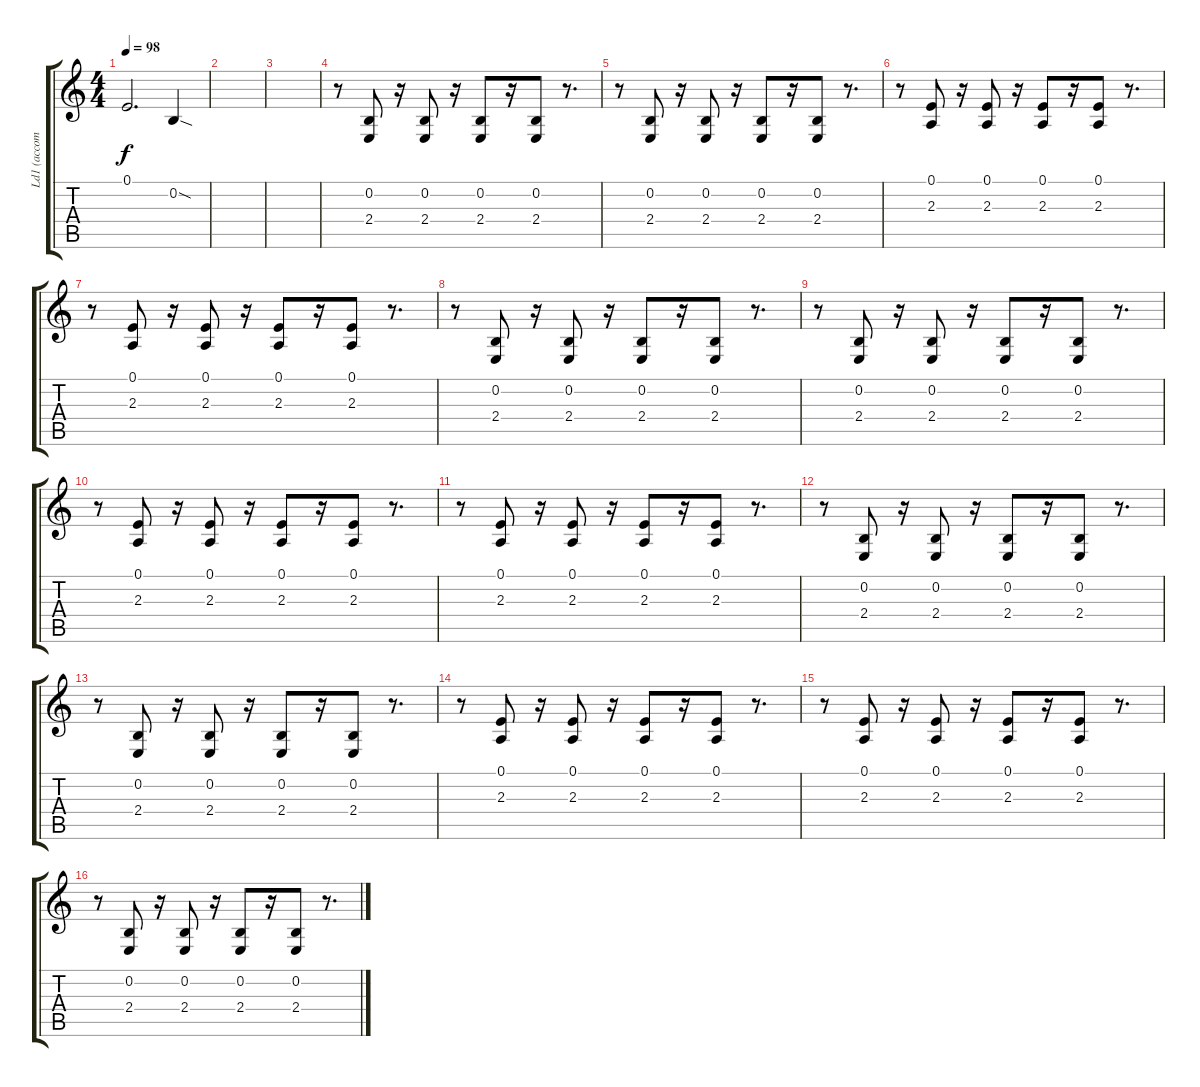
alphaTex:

\track ("Ld1 (accomp 2)" "Ld1 (accom") {instrument lead1square}
\staff {score tabs}
\tuning (E4 B3 G3 D3 A2 E2) {hide}
\ts (4 4)
\tempo 98
\clef g2
\ks c
0.1{t}.2{d dy f} 0.2{sod}.4 |
|
|
r.8 (0.2 2.4).8 r.16 (0.2 2.4).8 r.16 (0.2 2.4).8 r.16 (0.2 2.4).8 r.8{d} |
r.8 (0.2 2.4).8 r.16 (0.2 2.4).8 r.16 (0.2 2.4).8 r.16 (0.2 2.4).8 r.8{d} |
r.8 (0.1 2.3).8 r.16 (0.1 2.3).8 r.16 (0.1 2.3).8 r.16 (0.1 2.3).8 r.8{d} |
r.8 (0.1 2.3).8 r.16 (0.1 2.3).8 r.16 (0.1 2.3).8 r.16 (0.1 2.3).8 r.8{d} |
r.8 (0.2 2.4).8 r.16 (0.2 2.4).8 r.16 (0.2 2.4).8 r.16 (0.2 2.4).8 r.8{d} |
r.8 (0.2 2.4).8 r.16 (0.2 2.4).8 r.16 (0.2 2.4).8 r.16 (0.2 2.4).8 r.8{d} |
r.8 (0.1 2.3).8 r.16 (0.1 2.3).8 r.16 (0.1 2.3).8 r.16 (0.1 2.3).8 r.8{d} |
r.8 (0.1 2.3).8 r.16 (0.1 2.3).8 r.16 (0.1 2.3).8 r.16 (0.1 2.3).8 r.8{d} |
r.8 (0.2 2.4).8 r.16 (0.2 2.4).8 r.16 (0.2 2.4).8 r.16 (0.2 2.4).8 r.8{d} |
r.8 (0.2 2.4).8 r.16 (0.2 2.4).8 r.16 (0.2 2.4).8 r.16 (0.2 2.4).8 r.8{d} |
r.8 (0.1 2.3).8 r.16 (0.1 2.3).8 r.16 (0.1 2.3).8 r.16 (0.1 2.3).8 r.8{d} |
r.8 (0.1 2.3).8 r.16 (0.1 2.3).8 r.16 (0.1 2.3).8 r.16 (0.1 2.3).8 r.8{d} |
r.8 (0.2 2.4).8 r.16 (0.2 2.4).8 r.16 (0.2 2.4).8 r.16 (0.2 2.4).8 r.8{d}
